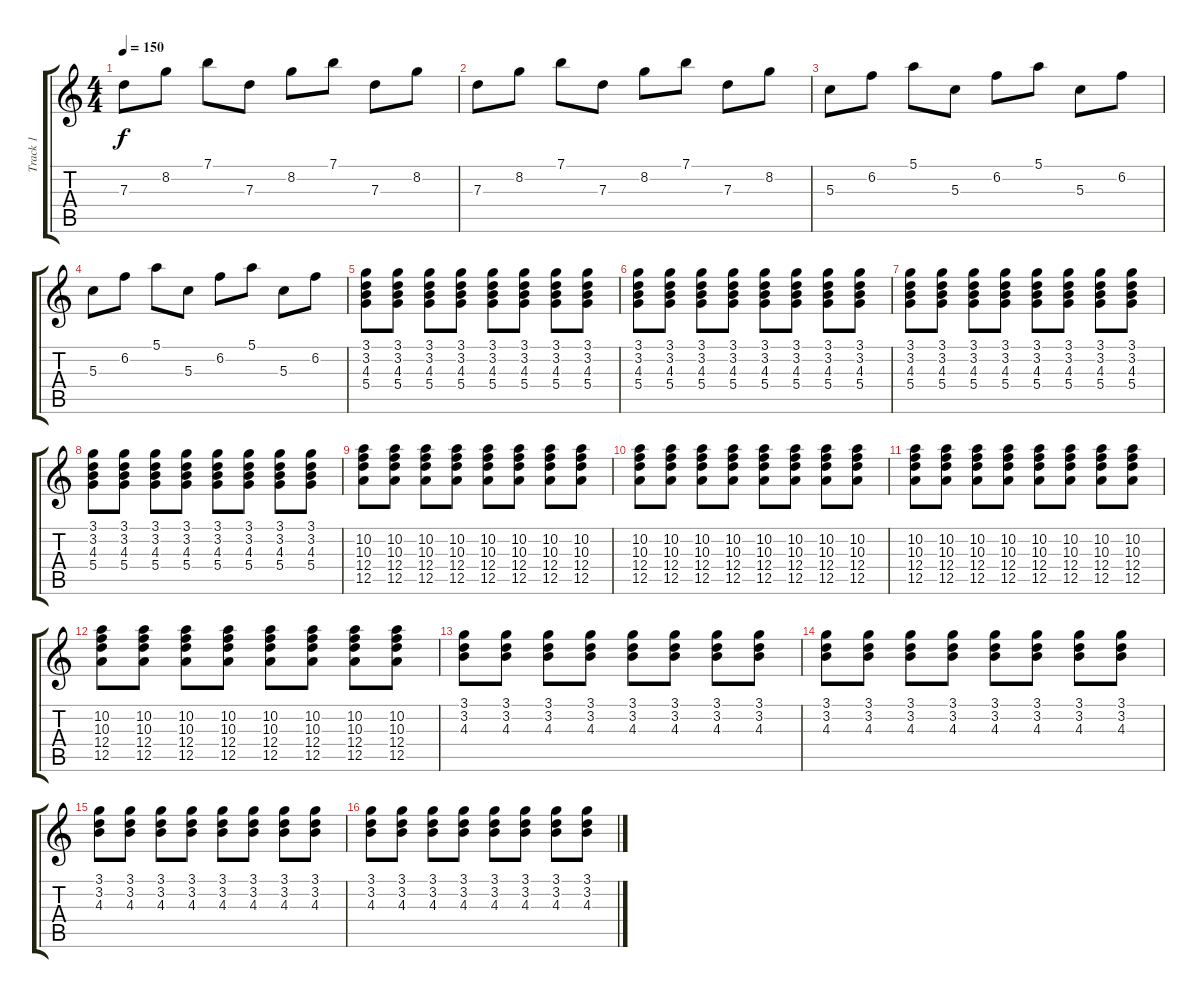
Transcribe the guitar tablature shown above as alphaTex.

\track ("Track 1" "Track 1") {instrument electricguitarjazz}
\staff {score tabs}
\tuning (E4 B3 G3 D3 A2 E2) {hide}
\ts (4 4)
\tempo 150
\clef g2
\ks c
7.3.8{dy f} 8.2.8 7.1.8 7.3.8 8.2.8 7.1.8 7.3.8 8.2.8 |
7.3.8 8.2.8 7.1.8 7.3.8 8.2.8 7.1.8 7.3.8 8.2.8 |
5.3.8 6.2.8 5.1.8 5.3.8 6.2.8 5.1.8 5.3.8 6.2.8 |
5.3.8 6.2.8 5.1.8 5.3.8 6.2.8 5.1.8 5.3.8 6.2.8 |
(3.1 3.2 4.3 5.4).8 (3.1 3.2 4.3 5.4).8 (3.1 3.2 4.3 5.4).8 (3.1 3.2 4.3 5.4).8 (3.1 3.2 4.3 5.4).8 (3.1 3.2 4.3 5.4).8 (3.1 3.2 4.3 5.4).8 (3.1 3.2 4.3 5.4).8 |
(3.1 3.2 4.3 5.4).8 (3.1 3.2 4.3 5.4).8 (3.1 3.2 4.3 5.4).8 (3.1 3.2 4.3 5.4).8 (3.1 3.2 4.3 5.4).8 (3.1 3.2 4.3 5.4).8 (3.1 3.2 4.3 5.4).8 (3.1 3.2 4.3 5.4).8 |
(3.1 3.2 4.3 5.4).8 (3.1 3.2 4.3 5.4).8 (3.1 3.2 4.3 5.4).8 (3.1 3.2 4.3 5.4).8 (3.1 3.2 4.3 5.4).8 (3.1 3.2 4.3 5.4).8 (3.1 3.2 4.3 5.4).8 (3.1 3.2 4.3 5.4).8 |
(3.1 3.2 4.3 5.4).8 (3.1 3.2 4.3 5.4).8 (3.1 3.2 4.3 5.4).8 (3.1 3.2 4.3 5.4).8 (3.1 3.2 4.3 5.4).8 (3.1 3.2 4.3 5.4).8 (3.1 3.2 4.3 5.4).8 (3.1 3.2 4.3 5.4).8 |
(10.2 10.3 12.4 12.5).8 (10.2 10.3 12.4 12.5).8 (10.2 10.3 12.4 12.5).8 (10.2 10.3 12.4 12.5).8 (10.2 10.3 12.4 12.5).8 (10.2 10.3 12.4 12.5).8 (10.2 10.3 12.4 12.5).8 (10.2 10.3 12.4 12.5).8 |
(10.2 10.3 12.4 12.5).8 (10.2 10.3 12.4 12.5).8 (10.2 10.3 12.4 12.5).8 (10.2 10.3 12.4 12.5).8 (10.2 10.3 12.4 12.5).8 (10.2 10.3 12.4 12.5).8 (10.2 10.3 12.4 12.5).8 (10.2 10.3 12.4 12.5).8 |
(10.2 10.3 12.4 12.5).8 (10.2 10.3 12.4 12.5).8 (10.2 10.3 12.4 12.5).8 (10.2 10.3 12.4 12.5).8 (10.2 10.3 12.4 12.5).8 (10.2 10.3 12.4 12.5).8 (10.2 10.3 12.4 12.5).8 (10.2 10.3 12.4 12.5).8 |
(10.2 10.3 12.4 12.5).8 (10.2 10.3 12.4 12.5).8 (10.2 10.3 12.4 12.5).8 (10.2 10.3 12.4 12.5).8 (10.2 10.3 12.4 12.5).8 (10.2 10.3 12.4 12.5).8 (10.2 10.3 12.4 12.5).8 (10.2 10.3 12.4 12.5).8 |
(3.1 3.2 4.3).8 (3.1 3.2 4.3).8 (3.1 3.2 4.3).8 (3.1 3.2 4.3).8 (3.1 3.2 4.3).8 (3.1 3.2 4.3).8 (3.1 3.2 4.3).8 (3.1 3.2 4.3).8 |
(3.1 3.2 4.3).8 (3.1 3.2 4.3).8 (3.1 3.2 4.3).8 (3.1 3.2 4.3).8 (3.1 3.2 4.3).8 (3.1 3.2 4.3).8 (3.1 3.2 4.3).8 (3.1 3.2 4.3).8 |
(3.1 3.2 4.3).8 (3.1 3.2 4.3).8 (3.1 3.2 4.3).8 (3.1 3.2 4.3).8 (3.1 3.2 4.3).8 (3.1 3.2 4.3).8 (3.1 3.2 4.3).8 (3.1 3.2 4.3).8 |
(3.1 3.2 4.3).8 (3.1 3.2 4.3).8 (3.1 3.2 4.3).8 (3.1 3.2 4.3).8 (3.1 3.2 4.3).8 (3.1 3.2 4.3).8 (3.1 3.2 4.3).8 (3.1 3.2 4.3).8
